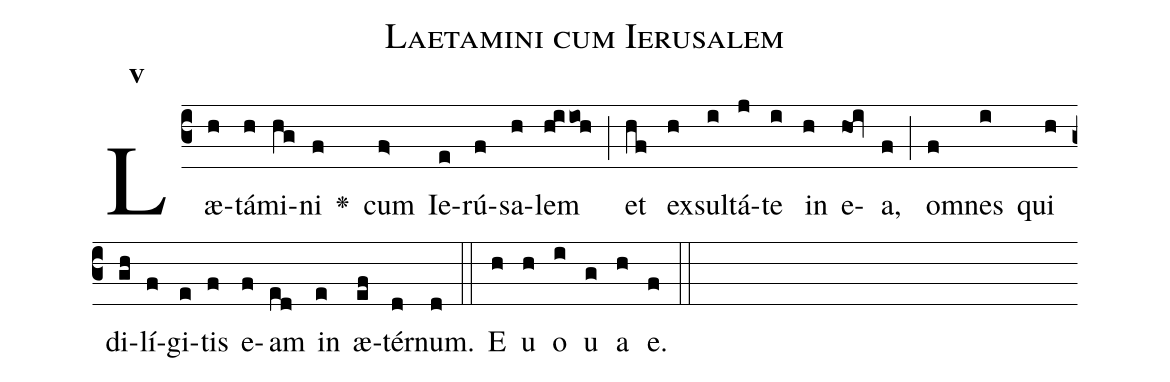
name:Laetamini cum Ierusalem;
office-part:Antiphona;
mode:5;
%%
initial-style: 1;
name: Laetamini cum Ierusalem
book: Antiphonae & Responsoria/Tomus II, p. 63;
occasion: Hebdomada IV Quadragesimae Dominica;
office-part: Vesperae I Ant E;
user-notes: ;
commentary: ;
annotation: 5a;
centering-scheme: english;
fontsize: 12;
font: OFLSortsMillGoudy;
height: 11;
width: 4.5;
%%
(c3)Læ(h)tá(h)mi(hg)ni(f) <v>\greheightstar</v>() cum(f>) Ie(e)rú(f)sa(h)lem(h/[-0.3]iioh) (;) et(hf) ex(h)sul(i)tá(j)te(i) in(h) e(hoi)a,(f) (;) om(f)nes(i) qui(h) di(gh)lí(f)gi(e)tis(f) e(f)am(ed) in(e) æ(ef)tér(d)num.(d) (::)
E(h) u(h) o(i) u(g) a(h) e.(f) (::)
